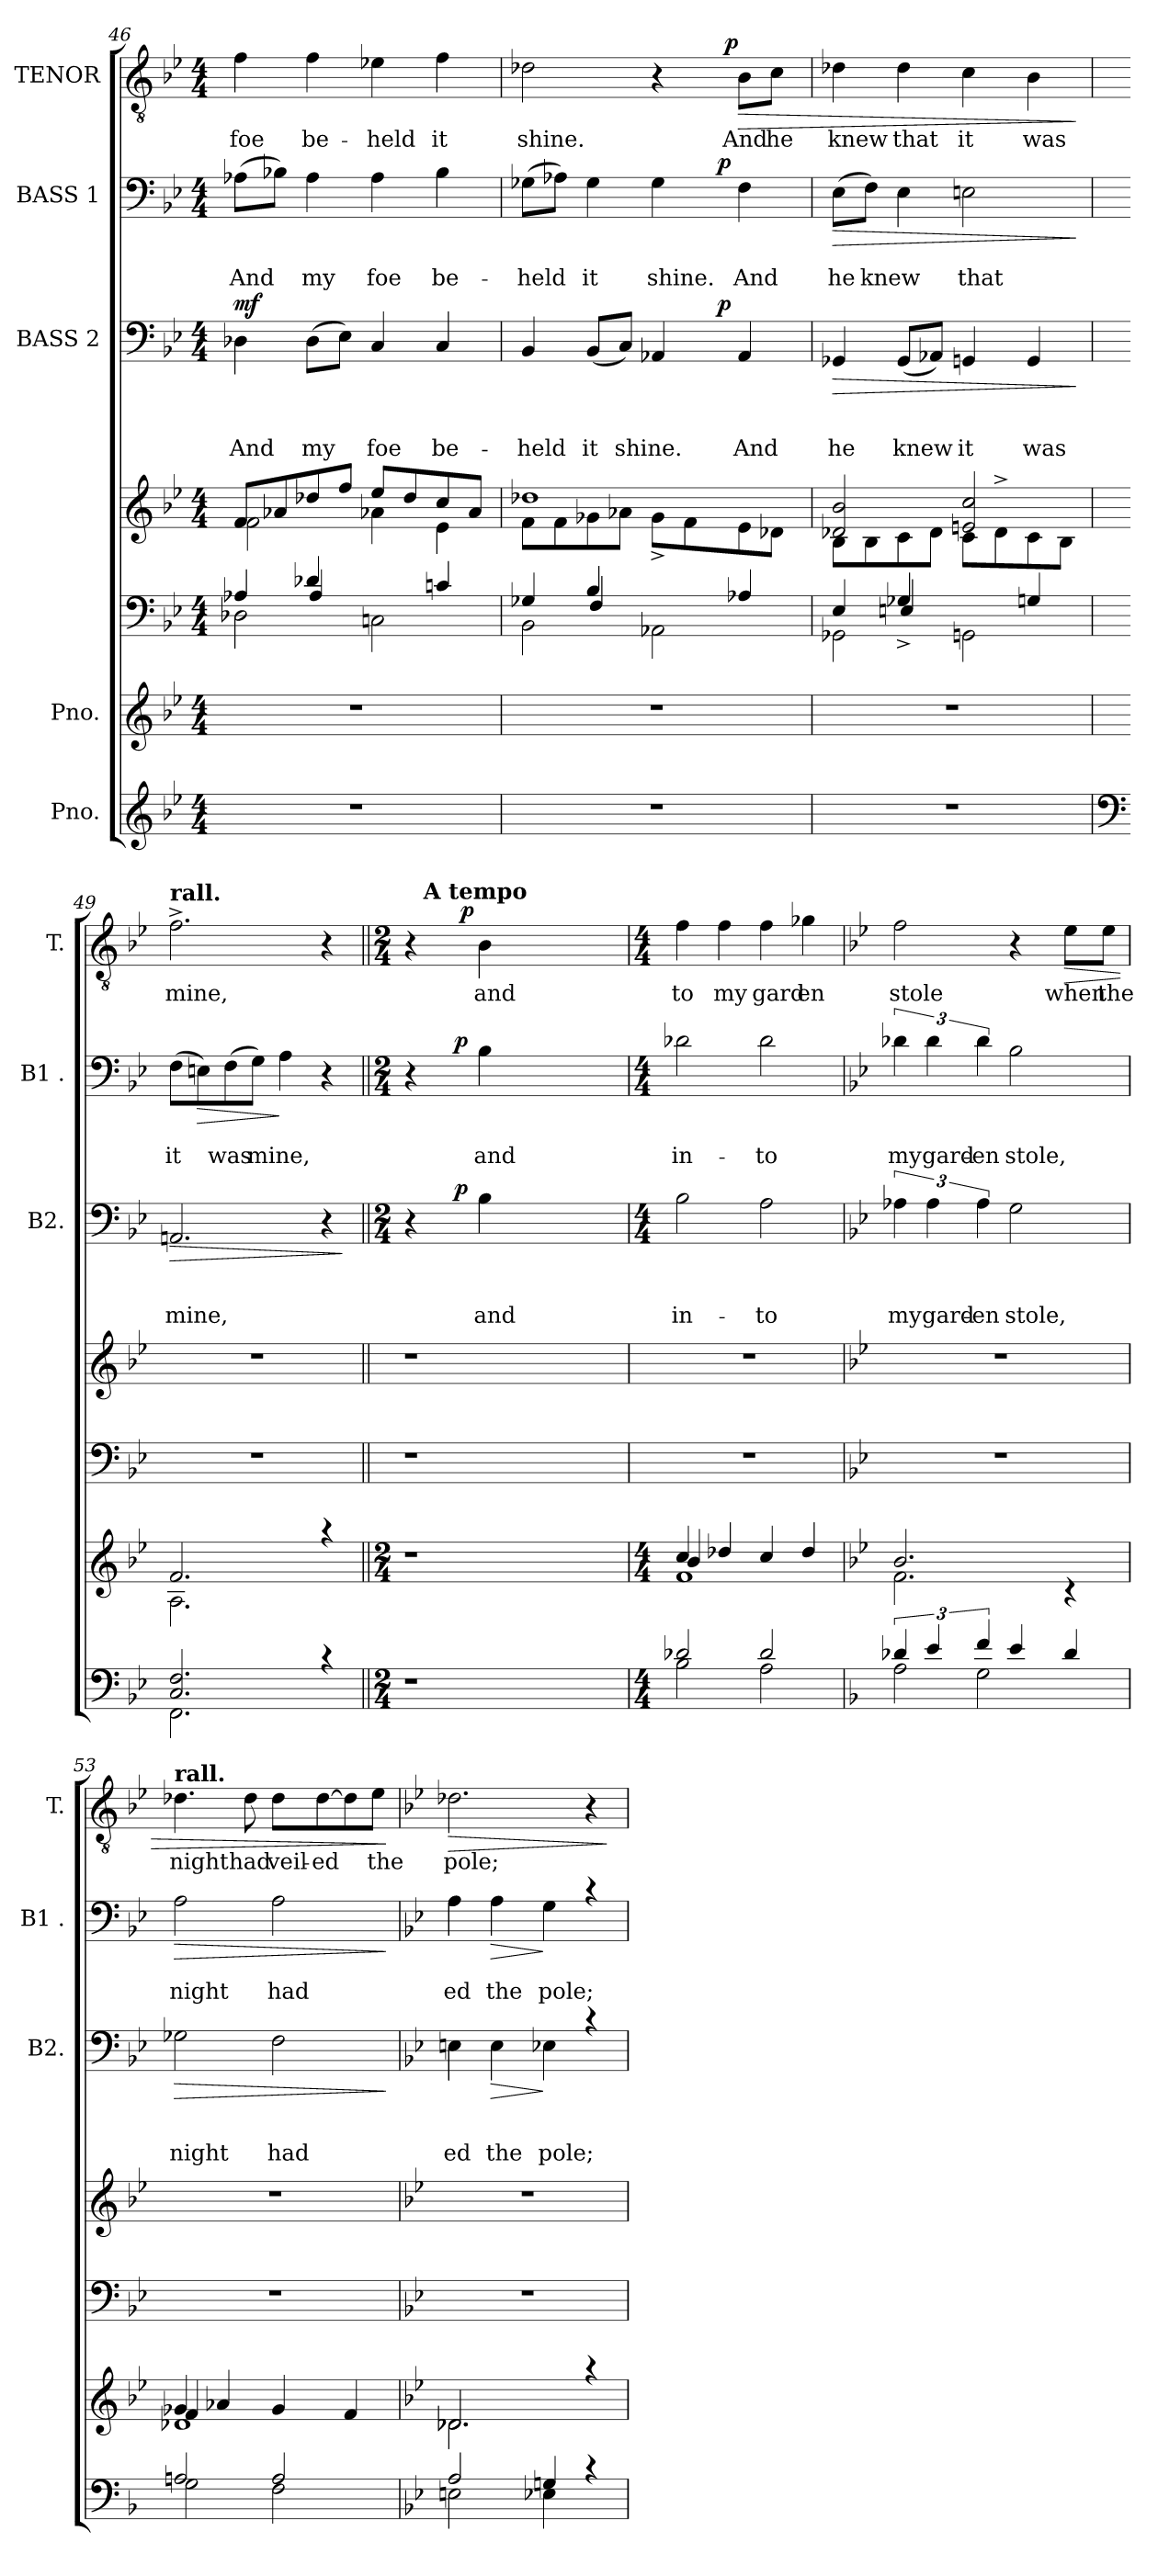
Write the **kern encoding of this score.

**kern	**kern	**kern	**kern	**kern	**text	**text	**text	**dynam	**kern	**text	**text	**dynam	**kern	**text	**dynam
*part7	*part6	*part5	*part4	*part3	*part3	*part3	*part3	*part3	*part2	*part2	*part2	*part2	*part1	*part1	*part1
*staff7	*staff6	*staff5	*staff4	*staff3	*staff3	*staff3	*staff3	*staff3	*staff2	*staff2	*staff2	*staff2	*staff1	*staff1	*staff1
*I"Pno.	*I"Pno.	*	*	*I"BASS 2	*	*	*	*	*I"BASS 1	*	*	*	*I"TENOR	*	*
*	*	*	*	*I'B2.	*	*	*	*	*I'B1 .	*	*	*	*I'T.	*	*
*clefG2	*clefG2	*clefF4	*clefG2	*clefF4	*	*	*	*	*clefF4	*	*	*	*clefGv2	*	*
*k[b-e-]	*k[b-e-]	*k[b-e-]	*k[b-e-]	*k[b-e-]	*	*	*	*	*k[b-e-]	*	*	*	*k[b-e-]	*	*
*B-:	*B-:	*B-:	*B-:	*B-:	*	*	*	*	*B-:	*	*	*	*B-:	*	*
*M4/4	*M4/4	*M4/4	*M4/4	*M4/4	*	*	*	*	*M4/4	*	*	*	*M4/4	*	*
=46	=46	=46	=46	=46	=46	=46	=46	=46	=46	=46	=46	=46	=46	=46	=46
*	*	*^	*^	*	*	*	*	*	*	*	*	*	*	*	*
*	*	*	*^	*	*	*	*	*	*	*	*	*	*	*	*	*	*
!	!	!	!	!	!	!	!	!	!	!LO:LY:b	!LO:DY:a	!	!	!LO:LY:b	!	!	!LO:LY:b	!
1r	1r	2D-X\	4A-X/	4ryy	8f/L	2f\	4D-X\	.	.	And	mf	(>8A-X\L	.	And	.	4f\	foe	.
.	.	.	.	.	8a-X/	.	.	.	.	.	.	8B-X\J)	.	.	.	.	.	.
!	!	!	!	!	!	!	!	!	!	!LO:LY:b	!	!	!	!LO:LY:b	!	!	!LO:LY:b	!
.	.	.	4d-X/	4A-/	8dd-X/	.	(>8D-\L	.	.	my	.	4A-\	.	my	.	4f\	be-	.
.	.	.	.	.	8ff/J	.	8E-\J)	.	.	.	.	.	.	.	.	.	.	.
!	!	!	!	!	!	!	!	!	!	!LO:LY:b	!	!	!	!LO:LY:b	!	!	!LO:LY:b	!
.	.	2ryy	2Cn\	4ryy	4a-X\	8ee-/L	4C/	.	.	foe	.	4A-\	.	foe	.	4e-X\	-held	.
.	.	.	.	.	.	8dd-/	.	.	.	.	.	.	.	.	.	.	.	.
!	!	!	!	!	!	!	!	!	!	!LO:LY:b	!	!	!	!LO:LY:b	!	!	!LO:LY:b	!
.	.	.	.	4cn/	4e-\	8cc/	4C/	.	.	be-	.	4B-\	.	be-	.	4f\	it	.
.	.	.	.	.	.	8a-/J	.	.	.	.	.	.	.	.	.	.	.	.
=47	=47	=47	=47	=47	=47	=47	=47	=47	=47	=47	=47	=47	=47	=47	=47	=47	=47	=47
!	!	!	!	!	!	!	!	!	!	!LO:LY:b	!	!	!	!LO:LY:b	!	!	!LO:LY:b	!
*	*	*	*	*	*	*	*^	*	*	*	*	*^	*	*	*	*^	*	*
1r	1r	2BB-\	4G-X/	4ryy	1dd-X	8f\L	4BB-/	3%2ryy	.	.	-held	.	(>8G-X\L	3%2ryy	.	-held	.	2d-X\	2ryy	shine.	.
.	.	.	.	.	.	8f\	.	.	.	.	.	.	8A-X\J)	.	.	.	.	.	.	.	.
!	!	!	!	!	!	!	!	!	!	!	!LO:LY:b	!	!	!	!	!LO:LY:b	!	!	!	!	!
.	.	.	4B-/	4F/	.	8g-X\	(<8BB-/L	.	.	.	it	.	4G-\	.	.	it	.	.	.	.	.
!	!	!	!	!	!	!	!	!	!	!	!LO:LY:b	!	!	!	!	!	!	!	!	!	!
.	.	.	.	.	.	8a-X\J	8C/J)	.	.	.	shine.	.	.	.	.	.	.	.	.	.	.
!	!	!	!	!	!	!	!	!	!	!	!	!	!	!	!	!LO:LY:b	!	!	!	!	!
.	.	2ryy	2AA-X\	4ryy	.	8g-^<\L	4AA-X/	.	.	.	.	.	4G-\	.	.	shine.	.	4r	8..ryy	.	.
.	.	.	.	.	.	8f\	.	.	.	.	.	.	.	.	.	.	.	.	.	.	.
.	.	.	.	.	.	.	.	24ryy	.	.	.	.	.	24ryy	.	.	.	.	.	.	.
!	!	!	!	!	!	!	!	!	!	!	!	!LO:DY:a	!	!	!	!	!LO:DY:a	!	!	!	!
.	.	.	.	.	.	.	.	6..ryy	.	.	.	p	.	6..ryy	.	.	p	.	.	.	.
!	!	!	!	!	!	!	!	!	!	!	!	!	!	!	!	!	!	!	!	!	!LO:DY:a
.	.	.	.	.	.	.	.	.	.	.	.	.	.	.	.	.	.	.	4ryy	.	p
!	!	!	!	!	!	!	!	!	!	!	!LO:LY:b	!	!	!	!	!LO:LY:b	!	!	!	!LO:LY:b	!LO:HP:b
.	.	.	.	4A-X/	.	8e-\	4AA-/	.	.	.	And	.	4F\	.	.	And	.	8B-\L	.	And	>
!	!	!	!	!	!	!	!	!	!	!	!	!	!	!	!	!	!	!	!	!LO:LY:b	!
.	.	.	.	.	.	8d-X\J	.	.	.	.	.	.	.	.	.	.	.	8c\J	.	he	.
.	.	.	.	.	.	.	.	.	.	.	.	.	.	.	.	.	.	.	32ryy	.	.
=48	=48	=48	=48	=48	=48	=48	=48	=48	=48	=48	=48	=48	=48	=48	=48	=48	=48	=48	=48	=48	=48
!	!	!	!	!	!	!	!	!	!	!	!LO:LY:b	!LO:HP:b	!	!	!	!LO:LY:b	!LO:HP:b	!	!	!LO:LY:b	!
*	*	*	*	*	*	*	*v	*v	*	*	*	*	*	*	*	*	*	*v	*v	*	*
*	*	*	*	*	*	*	*	*	*	*	*	*v	*v	*	*	*	*	*	*
1r	1r	2GG-X\	4E-/	4ryy	2d-X/ 2b-/	8B-\L	4GG-X/	.	.	he	>	(>8E-\L	.	he	>	4d-X\	knew	.
!	!	!	!	!	!	!	!	!	!	!	!	!	!	!LO:LY:b	!	!	!	!
.	.	.	.	.	.	8B-\	.	.	.	.	.	8F\J)	.	knew	.	.	.	.
!	!	!	!	!	!	!	!	!	!	!LO:LY:b	!	!	!	!	!	!	!LO:LY:b	!
.	.	.	4G-X^>/	4En/	.	8c\	(<8GG-/L	.	.	knew	.	4E-\	.	.	.	4d-\	that	.
.	.	.	.	.	.	8d-\J	8AA-X/J)	.	.	.	.	.	.	.	.	.	.	.
!	!	!	!	!	!	!	!	!	!	!LO:LY:b	!	!	!	!LO:LY:b	!	!	!LO:LY:b	!
.	.	2ryy	2GGn\	4ryy	8c\L	2en/ 2cc/	4GGn/	.	.	it	.	2En\	.	that	.	4c\	it	.
.	.	.	.	.	8d-^<\	.	.	.	.	.	.	.	.	.	.	.	.	.
!	!	!	!	!	!	!	!	!	!	!LO:LY:b	!	!	!	!	!	!	!LO:LY:b	!
.	.	.	.	4Gn/	8c\	.	4GG/	.	.	was	.	.	.	.	.	4B-\	was	.
.	.	.	.	.	8B-\J	.	.	.	.	.	.	.	.	.	.	.	.	.
*	*	*v	*v	*v	*	*	*	*	*	*	*	*	*	*	*	*	*	*
*	*	*	*v	*v	*	*	*	*	*	*	*	*	*	*	*	*
.	.	.	.	.	.	.	.	]	.	.	.	]	.	.	]
!!LO:LB:g=z
=49	=49	=49	=49	=49	=49	=49	=49	=49	=49	=49	=49	=49	=49	=49	=49
*clefF4	*	*	*	*	*	*	*	*	*	*	*	*	*	*	*
*^	*^	*	*	*	*	*	*	*	*	*	*	*	*	*	*
!	!	!	!	!	!	!	!	!	!	!	!	!	!	!	!LO:TX:a:B:t=rall.	!	!
!	!	!	!	!	!	!	!	!	!LO:LY:b	!LO:HP:b	!	!	!LO:LY:b	!	!	!LO:LY:b	!
2.C/ 2.F/	2.FF\	2.f/	2.A\	1r	1r	2.AAn/	.	.	mine,	>	(>8F\L	.	it	.	2.f^>\	mine,	.
!	!	!	!	!	!	!	!	!	!	!	!	!	!	!LO:HP:b	!	!	!
.	.	.	.	.	.	.	.	.	.	.	8En\)	.	.	>	.	.	.
!	!	!	!	!	!	!	!	!	!	!	!	!	!LO:LY:b	!	!	!	!
.	.	.	.	.	.	.	.	.	.	.	(>8F\	.	was	.	.	.	.
!	!	!	!	!	!	!	!	!	!	!	!	!	!LO:LY:b	!	!	!	!
.	.	.	.	.	.	.	.	.	.	.	8G\J)	.	mine,	.	.	.	.
.	.	.	.	.	.	.	.	.	.	.	4A\	.	.	]	.	.	.
4rc	4ryy	4raa	4ryy	.	.	4r	.	.	.	.	4r	.	.	.	4r	.	.
*v	*v	*	*	*	*	*	*	*	*	*	*	*	*	*	*	*	*
*	*v	*v	*	*	*	*	*	*	*	*	*	*	*	*	*	*
.	.	.	.	.	.	.	.	]	.	.	.	.	.	.	.
=50||	=50||	=50||	=50||	=50||	=50||	=50||	=50||	=50||	=50||	=50||	=50||	=50||	=50||	=50||	=50||
*M2/4	*M2/4	*	*	*M2/4	*	*	*	*	*M2/4	*	*	*	*M2/4	*	*
*	*	*	*	*	*	*	*	*	*	*	*	*	*MM80	*	*
!	!	!	!	!	!	!	!	!	!	!	!	!	!LO:TX:a:B:t=C	!	!
!LO:N:vis=1	!LO:N:vis=1	!	!	!	!	!	!	!	!	!	!	!	!	!	!
*	*	*	*	*^	*	*	*	*	*^	*	*	*	*^	*	*
*	*	*	*	*	*	*	*	*	*	*	*	*	*	*	*	*^	*	*
2r	2r	1r	1r	4r	6ryy	.	.	.	.	4r	6ryy	.	.	.	4r	8.ryy	16ryy	.	.
!	!	!	!	!	!	!	!	!	!	!	!	!	!	!	!	!	!LO:TX:a:B:t=A tempo	!	!
.	.	.	.	.	.	.	.	.	.	.	.	.	.	.	.	.	2...ryy	.	.
.	.	.	.	.	96ryy	.	.	.	.	.	96ryy	.	.	.	.	.	.	.	.
!	!	!	!	!	!	!	!	!	!LO:DY:a	!	!	!	!	!LO:DY:a	!	!	!	!	!
.	.	.	.	.	3%2ryy	.	.	.	p	.	3%2ryy	.	.	p	.	.	.	.	.
!	!	!	!	!	!	!	!	!	!	!	!	!	!	!	!	!	!	!	!LO:DY:a
.	.	.	.	.	.	.	.	.	.	.	.	.	.	.	.	2ryy	.	.	p
!	!	!	!	!	!	!	!	!LO:LY:b	!	!	!	!	!LO:LY:b	!	!	!	!	!LO:LY:b	!
.	.	.	.	4B-\	.	.	.	and	.	4B-\	.	.	and	.	4B-\	.	.	and	.
2ryy	2ryy	.	.	2ryy	.	.	.	.	.	2ryy	.	.	.	.	2ryy	.	.	.	.
.	.	.	.	.	.	.	.	.	.	.	.	.	.	.	.	4ryy	.	.	.
.	.	.	.	.	12...ryy	.	.	.	.	.	12...ryy	.	.	.	.	.	.	.	.
.	.	.	.	.	.	.	.	.	.	.	.	.	.	.	.	16ryy	.	.	.
*	*	*	*	*v	*v	*	*	*	*	*	*	*	*	*	*v	*v	*v	*	*
*	*	*	*	*	*	*	*	*	*v	*v	*	*	*	*	*	*
=51	=51	=51	=51	=51	=51	=51	=51	=51	=51	=51	=51	=51	=51	=51	=51
*M4/4	*M4/4	*	*	*M4/4	*	*	*	*	*M4/4	*	*	*	*M4/4	*	*
*^	*^	*	*	*^	*	*	*	*	*^	*	*	*	*^	*	*
*	*	*	*^	*	*	*	*	*	*	*	*	*	*	*	*	*	*	*^	*	*
!	!	!	!	!	!	!	!	!	!	!	!LO:LY:b	!	!	!	!	!LO:LY:b	!	!	!	!	!LO:LY:b	!
!	!	!	!	!	!	!	!	!	!	!	!	!	!	!	!	!	!	!	!	!	!LO:LY:b:rj	!
*	*	*	*	*	*	*	*v	*v	*	*	*	*	*	*	*	*	*	*	*v	*v	*	*
*	*	*	*	*	*	*	*	*	*	*	*	*v	*v	*	*	*	*	*	*	*
2d-X/	2B-\	4cc>/	1f	4b-/	1r	1r	2B-\	.	.	in-	.	2d-X\	.	in-	.	4f\	4f<\	-to	.
!	!	!	!	!	!	!	!	!	!	!	!	!	!	!	!	!	!	!LO:LY:b	!
.	.	4dd-X/	.	2.ryy	.	.	.	.	.	.	.	.	.	.	.	2.ryy	4f\	my	.
!	!	!	!	!	!	!	!	!	!	!LO:LY:b	!	!	!	!LO:LY:b	!	!	!	!LO:LY:b	!
2d-/	2A\	4cc/	.	.	.	.	2A\	.	.	-to	.	2d-\	.	-to	.	.	4f\	gard	.
!	!	!	!	!	!	!	!	!	!	!	!	!	!	!	!	!	!	!LO:LY:b	!
.	.	4dd-/	.	.	.	.	.	.	.	.	.	.	.	.	.	.	4g-X\	en	.
*	*	*v	*v	*v	*	*	*	*	*	*	*	*	*	*	*	*v	*v	*	*
=52	=52	=52	=52	=52	=52	=52	=52	=52	=52	=52	=52	=52	=52	=52	=52	=52
*k[b-]	*	*	*	*	*	*	*	*	*	*	*	*	*	*	*	*
*F:	*	*	*	*	*	*	*	*	*	*	*	*	*	*	*	*
*	*Xtuplet	*	*	*	*	*	*	*	*	*	*	*	*	*	*	*
*	*	*^	*	*	*	*	*	*	*	*	*	*	*	*^	*	*
!	!	!	!	!	!	!	!	!	!LO:LY:b	!	!	!	!LO:LY:b	!	!	!	!LO:LY:b	!
*	*	*	*	*	*	*	*	*	*	*	*	*	*	*	*v	*v	*	*
6d-X/	3A\	2.f\	2.b-/	1r	1r	6A-X\	.	.	my	.	6d-X\	.	my	.	2f\	stole	.
!	!	!	!	!	!	!	!	!	!LO:LY:b	!	!	!	!LO:LY:b	!	!	!	!
6e/	.	.	.	.	.	6A-\	.	.	gard-	.	6d-\	.	gard-	.	.	.	.
!	!	!	!	!	!	!	!	!	!LO:LY:b:rj	!	!	!	!LO:LY:b:rj	!	!	!	!
6f/	3G\	.	.	.	.	6A-\	.	.	-en	.	6d-\	.	-en	.	.	.	.
!	!	!	!	!	!	!	!	!	!LO:LY:b	!	!	!	!LO:LY:b	!	!	!	!
4e/	.	.	.	.	.	2G\	.	.	stole,	.	2B-\	.	stole,	.	4r	.	.
.	3ryy	.	.	.	.	.	.	.	.	.	.	.	.	.	.	.	.
!	!	!	!	!	!	!	!	!	!	!	!	!	!	!	!	!LO:LY:b	!LO:HP:b
4d-/	.	4ryy	4rc	.	.	.	.	.	.	.	.	.	.	.	8e-\L	when	>
!	!	!	!	!	!	!	!	!	!	!	!	!	!	!	!	!LO:LY:b	!
.	.	.	.	.	.	.	.	.	.	.	.	.	.	.	8e-\J	the	.
=53	=53	=53	=53	=53	=53	=53	=53	=53	=53	=53	=53	=53	=53	=53	=53	=53	=53
*	*	*	*^	*	*	*	*	*	*	*	*	*	*	*	*	*	*
!	!	!	!	!	!	!	!	!	!	!	!	!	!	!	!	!LO:TX:a:B:t=rall.	!	!
!	!	!	!	!	!	!	!	!	!	!LO:LY:b	!LO:HP:b	!	!	!LO:LY:b	!LO:HP:b	!	!LO:LY:b	!
2An/	2G\	4g-X>/	1d-X	4f/	1r	1r	2G-X\	.	.	night	>	2A\	.	night	>	4.d-X\	night	.
.	.	4a-X/	.	2.ryy	.	.	.	.	.	.	.	.	.	.	.	.	.	.
!	!	!	!	!	!	!	!	!	!	!	!	!	!	!	!	!	!LO:LY:b	!
.	.	.	.	.	.	.	.	.	.	.	.	.	.	.	.	8d-\	had	.
!	!	!	!	!	!	!	!	!	!	!LO:LY:b	!	!	!	!LO:LY:b	!	!	!LO:LY:b	!
2A/	2F\	4g-/	.	.	.	.	2F\	.	.	had	.	2A\	.	had	.	8d-\L	veil-	.
!	!	!	!	!	!	!	!	!	!	!	!	!	!	!	!	!	!LO:LY:b	!
.	.	.	.	.	.	.	.	.	.	.	.	.	.	.	.	[>8d-\	-ed	.
.	.	4f/	.	.	.	.	.	.	.	.	.	.	.	.	.	8d-\]	.	.
!	!	!	!	!	!	!	!	!	!	!	!	!	!	!	!	!	!LO:LY:b	!
.	.	.	.	.	.	.	.	.	.	.	.	.	.	.	.	8e-\J	the	.
*v	*v	*	*	*	*	*	*	*	*	*	*	*	*	*	*	*	*	*
*	*v	*v	*v	*	*	*	*	*	*	*	*	*	*	*	*	*	*
.	.	.	.	.	.	.	.	]	.	.	.	]	.	.	]
!!LO:PB:g=z
=54	=54	=54	=54	=54	=54	=54	=54	=54	=54	=54	=54	=54	=54	=54	=54
*k[b-e-]	*	*	*	*	*	*	*	*	*	*	*	*	*	*	*
*B-:	*	*	*	*	*	*	*	*	*	*	*	*	*	*	*
*^	*^	*	*	*	*	*	*	*	*	*	*	*	*	*	*
!	!	!	!	!	!	!	!	!	!LO:LY:b	!	!	!	!	!	!	!	!
*	*	*	*	*	*	*^	*	*	*	*	*	*	*	*	*	*	*
!	!	!	!	!	!	!	!	!	!	!LO:LY:b:rj	!	!	!	!LO:LY:b	!	!	!	!
*	*	*	*	*	*	*	*	*	*	*	*	*^	*	*	*	*	*	*
!	!	!	!	!	!	!	!	!	!	!	!	!	!	!	!LO:LY:b:rj	!	!	!LO:LY:b	!LO:HP:b
2A/	2En\	2.d-X/	2.d-\	1r	1r	4En\	4E<\	.	.	ed	.	4A\	4A<\	.	ed	.	2.d-X\	pole;	>
!	!	!	!	!	!	!	!	!	!	!LO:LY:b	!LO:HP:b	!	!	!	!LO:LY:b	!LO:HP:b	!	!	!
.	.	.	.	.	.	4E\	24%5ryy	.	.	-the	>	4A\	24%5ryy	.	-the	>	.	.	.
.	.	.	.	.	.	.	24%13ryy	.	.	.	.	.	24%13ryy	.	.	.	.	.	.
!	!	!	!	!	!	!	!	!	!	!LO:LY:b	!	!	!	!	!LO:LY:b	!	!	!	!
4Gn/	4E-X\	.	.	.	.	4E-X\	.	.	.	pole;	]	4G\	.	.	pole;	]	.	.	.
4rc	4ryy	4raa	4ryy	.	.	4rc	.	.	.	.	.	4rc	.	.	.	.	4r	.	.
*v	*v	*	*	*	*	*v	*v	*	*	*	*	*v	*v	*	*	*	*	*	*
*	*v	*v	*	*	*	*	*	*	*	*	*	*	*	*	*	*
.	.	.	.	.	.	.	.	.	.	.	.	.	.	.	]
=	=	=	=	=	=	=	=	=	=	=	=	=	=	=	=
*-	*-	*-	*-	*-	*-	*-	*-	*-	*-	*-	*-	*-	*-	*-	*-
